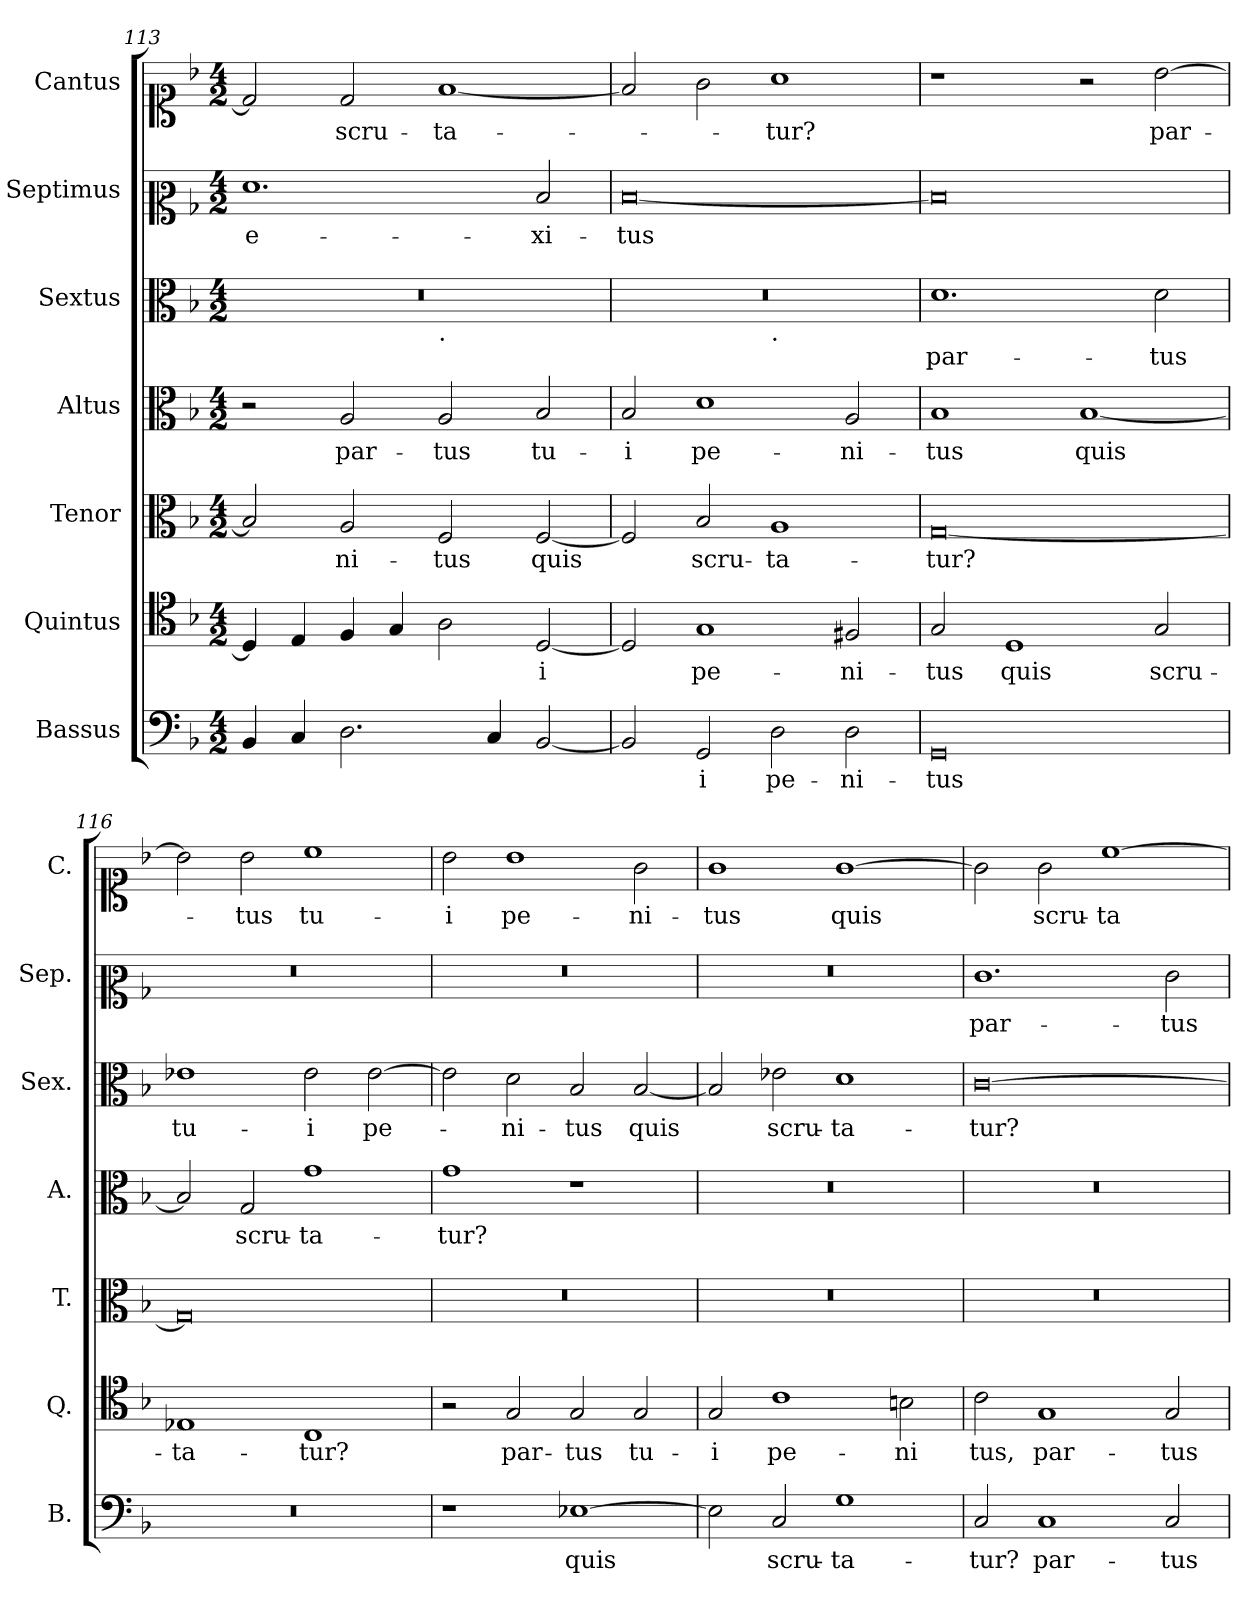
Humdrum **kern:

**kern	**text	**kern	**text	**kern	**text	**kern	**text	**kern	**text	**kern	**text	**kern	**text
*part7	*part7	*part6	*part6	*part5	*part5	*part4	*part4	*part3	*part3	*part2	*part2	*part1	*part1
*staff7	*staff7	*staff6	*staff6	*staff5	*staff5	*staff4	*staff4	*staff3	*staff3	*staff2	*staff2	*staff1	*staff1
*I"Bassus	*	*I"Quintus	*	*I"Tenor	*	*I"Altus	*	*I"Sextus	*	*I"Septimus	*	*I"Cantus	*
*I'B.	*	*I'Q.	*	*I'T.	*	*I'A.	*	*I'Sex.	*	*I'Sep.	*	*I'C.	*
*clefF4	*	*clefC4	*	*clefC3	*	*clefC3	*	*clefC3	*	*clefC2	*	*clefC1	*
*k[b-]	*	*k[b-]	*	*k[b-]	*	*k[b-]	*	*k[b-]	*	*k[b-]	*	*k[b-]	*
*F:	*	*F:	*	*F:	*	*F:	*	*F:	*	*F:	*	*F:	*
*M4/2	*	*M4/2	*	*M4/2	*	*M4/2	*	*M4/2	*	*M4/2	*	*M4/2	*
=113	=113	=113	=113	=113	=113	=113	=113	=113	=113	=113	=113	=113	=113
*	*	*	*	*	*	*	*	*^	*	*	*	*	*
4BB-/	.	4D/]	.	2B-/]	.	2r	.	0r	1ryy	.	1.f	e-	2d/]	.
4C/	.	4E/	.	.	.	.	.	.	.	.	.	.	.	.
2.D\	.	4F/	.	2A/	-ni-	2A/	par-	.	.	.	.	.	2d/	scru-
.	.	4G/	.	.	.	.	.	.	.	.	.	.	.	.
!	!	!	!	!	!	!	!	!	!LO:TX:b:t=.	!	!	!	!	!
.	.	2A\	.	2F/	-tus	2A/	-tus	.	1ryy	.	.	.	[1f	-ta-
4C/	.	.	.	.	.	.	.	.	.	.	.	.	.	.
[2BB-/	.	[2D/	-i	[2F/	quis	2B-/	tu-	.	.	.	2d/	-xi-	.	.
=114	=114	=114	=114	=114	=114	=114	=114	=114	=114	=114	=114	=114	=114	=114
2BB-/]	.	2D/]	.	2F/]	.	2B-/	-i	0r	1ryy	.	[0d	-tus	2f/]	.
2GG/	-i	1G	pe-	2B-/	scru-	1d	pe-	.	.	.	.	.	2g\	.
!	!	!	!	!	!	!	!	!	!LO:TX:b:t=.	!	!	!	!	!
2D\	pe-	.	.	1A	-ta-	.	.	.	1ryy	.	.	.	1a	-tur?
2D\	-ni-	2F#X/	-ni-	.	.	2A/	-ni-	.	.	.	.	.	.	.
*	*	*	*	*	*	*	*	*v	*v	*	*	*	*	*
=115	=115	=115	=115	=115	=115	=115	=115	=115	=115	=115	=115	=115	=115
0GG	-tus	2G/	-tus	[0G	-tur?	1B-	-tus	1.d	par-	0d]	.	1r	.
.	.	1D	quis	.	.	.	.	.	.	.	.	.	.
.	.	.	.	.	.	[1B-	quis	.	.	.	.	2r	.
.	.	2G/	scru-	.	.	.	.	2d\	-tus	.	.	[2b-\	par-
=116	=116	=116	=116	=116	=116	=116	=116	=116	=116	=116	=116	=116	=116
0r	.	1E-X	-ta-	0G]	.	2B-/]	.	1e-X	tu-	0r	.	2b-\]	.
.	.	.	.	.	.	2G/	scru-	.	.	.	.	2b-\	-tus
.	.	1C	-tur?	.	.	1g	-ta-	2e-\	-i	.	.	1cc	tu-
.	.	.	.	.	.	.	.	[2e-\	pe-	.	.	.	.
=117	=117	=117	=117	=117	=117	=117	=117	=117	=117	=117	=117	=117	=117
1r	.	2r	.	0r	.	1g	-tur?	2e-\]	.	0r	.	2b-\	-i
.	.	2G/	par-	.	.	.	.	2d\	-ni-	.	.	1b-	pe-
[1E-X	quis	2G/	-tus	.	.	1r	.	2B-/	-tus	.	.	.	.
.	.	2G/	tu-	.	.	.	.	[2B-/	quis	.	.	2g\	-ni-
=118	=118	=118	=118	=118	=118	=118	=118	=118	=118	=118	=118	=118	=118
2E-\]	.	2G/	-i	0r	.	0r	.	2B-/]	.	0r	.	1g	-tus
2C/	scru-	1c	pe-	.	.	.	.	2e-X\	scru-	.	.	.	.
1G	-ta-	.	.	.	.	.	.	1d	-ta-	.	.	[1g	quis
.	.	2Bn\	-ni	.	.	.	.	.	.	.	.	.	.
!!LO:LB:g=z
=119	=119	=119	=119	=119	=119	=119	=119	=119	=119	=119	=119	=119	=119
2C/	-tur?	2c\	tus,	0r	.	0r	.	[0c	-tur?	1.e	par-	2g\]	.
1C	par-	1G	par-	.	.	.	.	.	.	.	.	2g\	scru-
.	.	.	.	.	.	.	.	.	.	.	.	[1cc	-ta-
2C/	-tus	2G/	-tus	.	.	.	.	.	.	2e\	-tus	.	.
=	=	=	=	=	=	=	=	=	=	=	=	=	=
*-	*-	*-	*-	*-	*-	*-	*-	*-	*-	*-	*-	*-	*-
